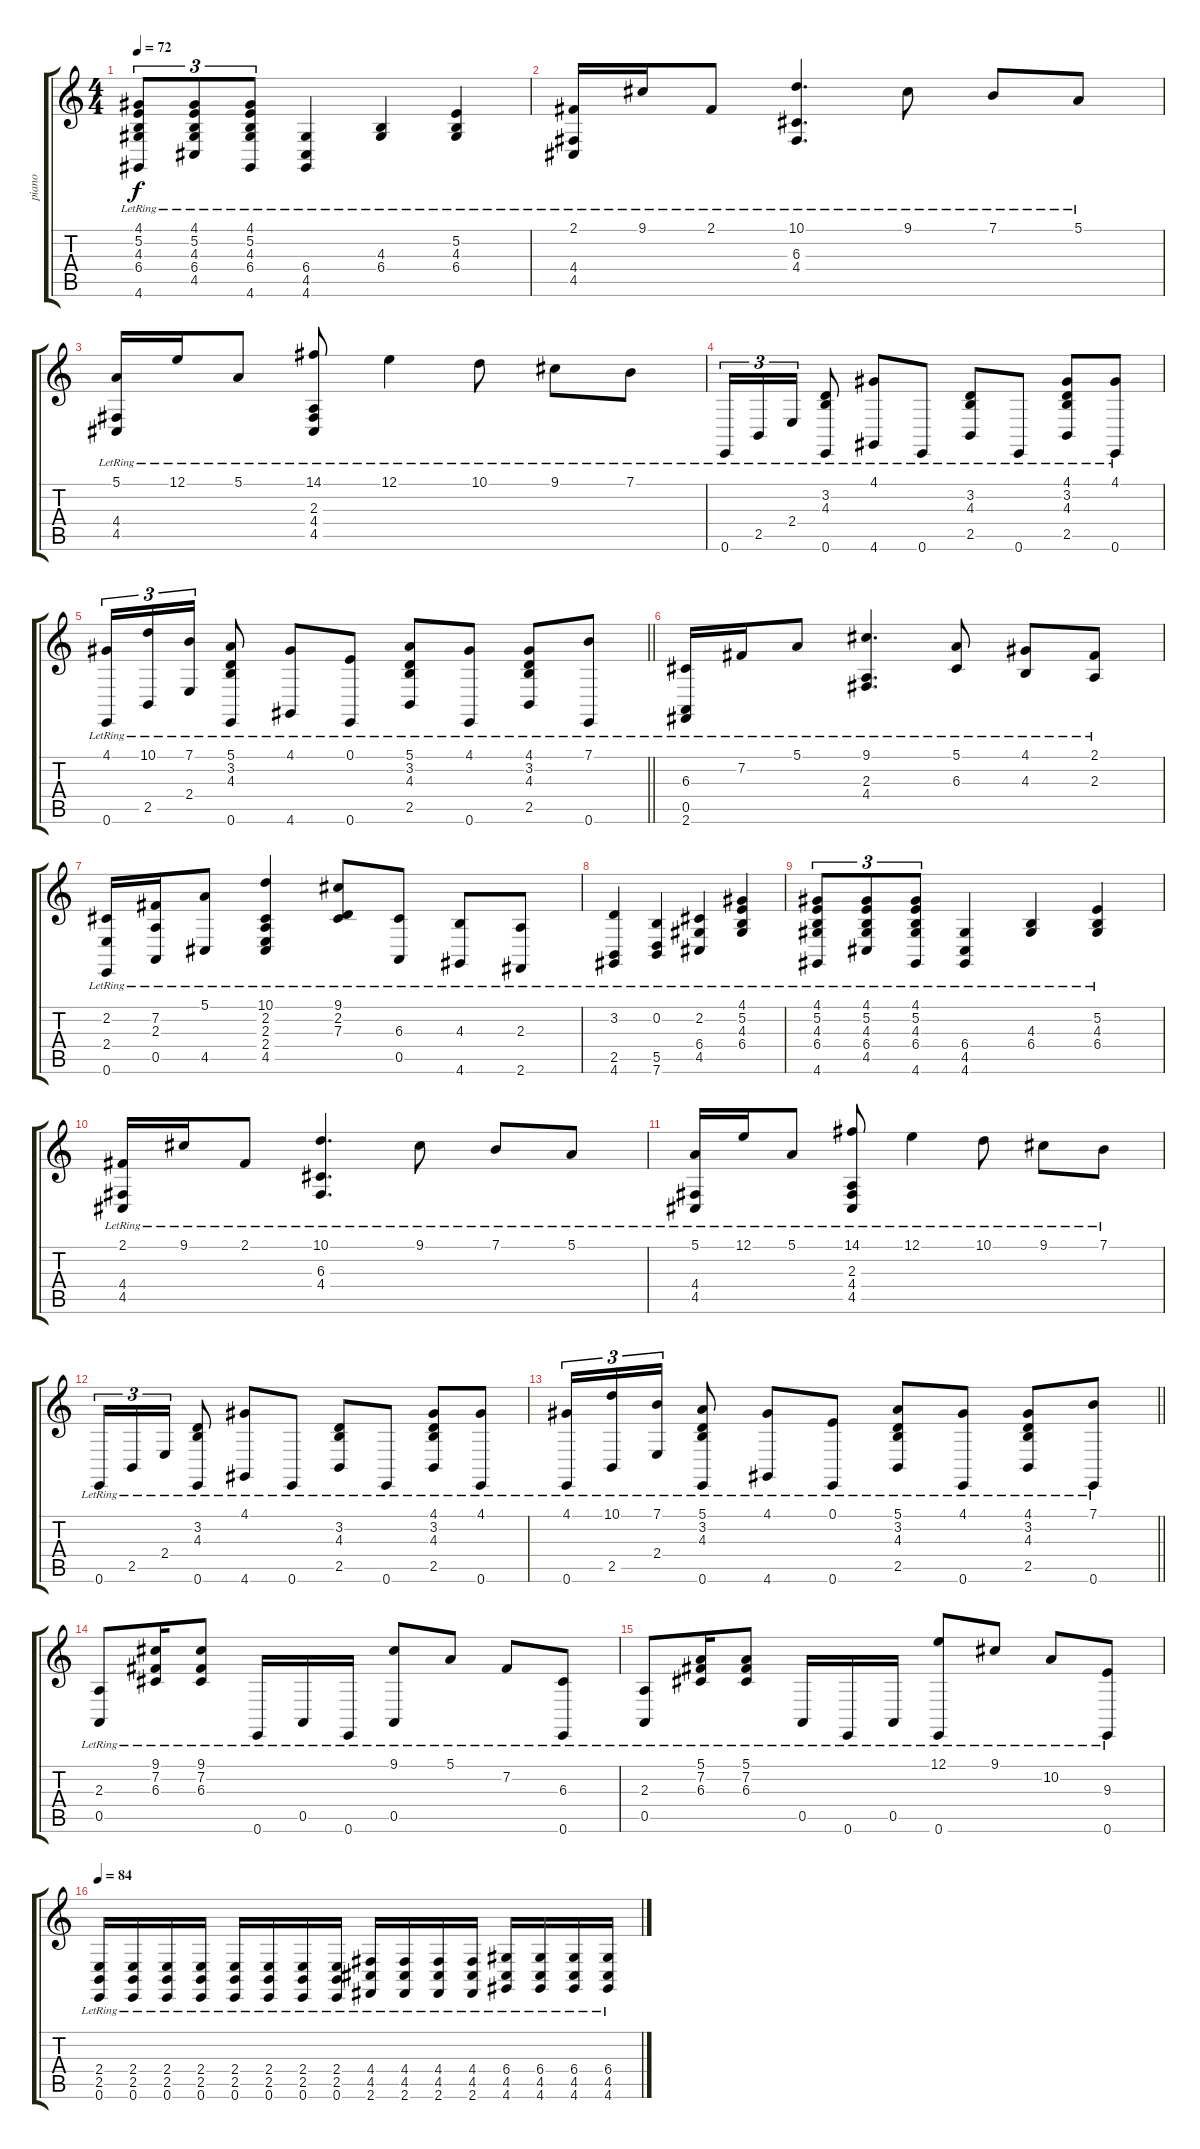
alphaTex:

\track ("piano" "piano") {instrument acousticgrandpiano}
\staff {score tabs}
\tuning (E4 B3 G3 D3 A2 E2) {hide}
\ts (4 4)
\tempo 72
\clef g2
\ks c
(4.1{lr} 5.2{lr} 4.3{lr} 6.4{lr} 4.6{lr}).8{tu (3 2) dy f} (4.1{lr} 5.2{lr} 4.3{lr} 6.4{lr} 4.5{lr}).8{tu (3 2)} (4.1{lr} 5.2{lr} 4.3{lr} 6.4{lr} 4.6{lr}).8{tu (3 2)} (6.4{lr} 4.5{lr} 4.6{lr}).4 (4.3{lr} 6.4{lr}).4 (5.2{lr} 4.3{lr} 6.4{lr}).4 |
(2.1{lr} 4.4{lr} 4.5{lr}).16 9.1{lr}.16 2.1{lr}.8 (10.1{lr} 6.3{lr} 4.4{lr}).4{d} 9.1{lr}.8 7.1{lr}.8 5.1{lr}.8 |
(5.1{lr} 4.4{lr} 4.5{lr}).16 12.1{lr}.16 5.1{lr}.8 (14.1{lr} 2.3{lr} 4.4{lr} 4.5{lr}).8 12.1{lr}.4 10.1{lr}.8 9.1{lr}.8 7.1{lr}.8 |
0.6{lr}.16{tu (3 2)} 2.5{lr}.16{tu (3 2)} 2.4{lr}.16{tu (3 2)} (3.2{lr} 4.3{lr} 0.6{lr}).8 (4.1{lr} 4.6{lr}).8 0.6{lr}.8 (3.2{lr} 4.3{lr} 2.5{lr}).8 0.6{lr}.8 (4.1{lr} 3.2{lr} 4.3{lr} 2.5{lr}).8 (4.1{lr} 0.6{lr}).8 |
\barLineRight lightlight
(4.1{lr} 0.6{lr}).16{tu (3 2)} (10.1{lr} 2.5{lr}).16{tu (3 2)} (7.1{lr} 2.4{lr}).16{tu (3 2)} (5.1{lr} 3.2{lr} 4.3{lr} 0.6{lr}).8 (4.1{lr} 4.6{lr}).8 (0.1{lr} 0.6{lr}).8 (5.1{lr} 3.2{lr} 4.3{lr} 2.5{lr}).8 (4.1{lr} 0.6{lr}).8 (4.1{lr} 3.2{lr} 4.3{lr} 2.5{lr}).8 (7.1{lr} 0.6{lr}).8 |
(6.3{lr} 0.5{lr} 2.6{lr}).16 7.2{lr}.16 5.1{lr}.8 (9.1{lr} 2.3{lr} 4.4{lr}).4{d} (5.1{lr} 6.3{lr}).8 (4.1{lr} 4.3{lr}).8 (2.1{lr} 2.3{lr}).8 |
(2.2{lr} 2.4{lr} 0.6{lr}).16 (7.2{lr} 2.3{lr} 0.5{lr}).16 (5.1{lr} 4.5{lr}).8 (10.1{lr} 2.2{lr} 2.3{lr} 2.4{lr} 4.5{lr}).4 (9.1{lr} 2.2{lr} 7.3{lr}).8 (6.3{lr} 0.5{lr}).8 (4.3{lr} 4.6{lr}).8 (2.3{lr} 2.6{lr}).8 |
(3.2{lr} 2.5{lr} 4.6{lr}).4 (0.2{lr} 5.5{lr} 7.6{lr}).4 (2.2{lr} 6.4{lr} 4.5{lr}).4 (4.1{lr} 5.2{lr} 4.3{lr} 6.4{lr}).4 |
(4.1{lr} 5.2{lr} 4.3{lr} 6.4{lr} 4.6{lr}).8{tu (3 2)} (4.1{lr} 5.2{lr} 4.3{lr} 6.4{lr} 4.5{lr}).8{tu (3 2)} (4.1{lr} 5.2{lr} 4.3{lr} 6.4{lr} 4.6{lr}).8{tu (3 2)} (6.4{lr} 4.5{lr} 4.6{lr}).4 (4.3{lr} 6.4{lr}).4 (5.2{lr} 4.3{lr} 6.4{lr}).4 |
(2.1{lr} 4.4{lr} 4.5{lr}).16 9.1{lr}.16 2.1{lr}.8 (10.1{lr} 6.3{lr} 4.4{lr}).4{d} 9.1{lr}.8 7.1{lr}.8 5.1{lr}.8 |
(5.1{lr} 4.4{lr} 4.5{lr}).16 12.1{lr}.16 5.1{lr}.8 (14.1{lr} 2.3{lr} 4.4{lr} 4.5{lr}).8 12.1{lr}.4 10.1{lr}.8 9.1{lr}.8 7.1{lr}.8 |
0.6{lr}.16{tu (3 2)} 2.5{lr}.16{tu (3 2)} 2.4{lr}.16{tu (3 2)} (3.2{lr} 4.3{lr} 0.6{lr}).8 (4.1{lr} 4.6{lr}).8 0.6{lr}.8 (3.2{lr} 4.3{lr} 2.5{lr}).8 0.6{lr}.8 (4.1{lr} 3.2{lr} 4.3{lr} 2.5{lr}).8 (4.1{lr} 0.6{lr}).8 |
\barLineRight lightlight
(4.1{lr} 0.6{lr}).16{tu (3 2)} (10.1{lr} 2.5{lr}).16{tu (3 2)} (7.1{lr} 2.4{lr}).16{tu (3 2)} (5.1{lr} 3.2{lr} 4.3{lr} 0.6{lr}).8 (4.1{lr} 4.6{lr}).8 (0.1{lr} 0.6{lr}).8 (5.1{lr} 3.2{lr} 4.3{lr} 2.5{lr}).8 (4.1{lr} 0.6{lr}).8 (4.1{lr} 3.2{lr} 4.3{lr} 2.5{lr}).8 (7.1{lr} 0.6{lr}).8 |
(2.3{lr} 0.5{lr}).8 (9.1{lr} 7.2{lr} 6.3{lr}).16 (9.1{lr} 7.2{lr} 6.3{lr}).8 0.6{lr}.16 0.5{lr}.16 0.6{lr}.16 (9.1{lr} 0.5{lr}).8 5.1{lr}.8 7.2{lr}.8 (6.3{lr} 0.6{lr}).8 |
(2.3{lr} 0.5{lr}).8 (5.1{lr} 7.2{lr} 6.3{lr}).16 (5.1{lr} 7.2{lr} 6.3{lr}).8 0.5{lr}.16 0.6{lr}.16 0.5{lr}.16 (12.1{lr} 0.6{lr}).8 9.1{lr}.8 10.2{lr}.8 (9.3{lr} 0.6{lr}).8 |
\tempo 84
(2.4{lr} 2.5{lr} 0.6{lr}).16 (2.4{lr} 2.5{lr} 0.6{lr}).16 (2.4{lr} 2.5{lr} 0.6{lr}).16 (2.4{lr} 2.5{lr} 0.6{lr}).16 (2.4{lr} 2.5{lr} 0.6{lr}).16 (2.4{lr} 2.5{lr} 0.6{lr}).16 (2.4{lr} 2.5{lr} 0.6{lr}).16 (2.4{lr} 2.5{lr} 0.6{lr}).16 (4.4{lr} 4.5{lr} 2.6{lr}).16 (4.4{lr} 4.5{lr} 2.6{lr}).16 (4.4{lr} 4.5{lr} 2.6{lr}).16 (4.4{lr} 4.5{lr} 2.6{lr}).16 (6.4{lr} 4.5{lr} 4.6{lr}).16 (6.4{lr} 4.5{lr} 4.6{lr}).16 (6.4{lr} 4.5{lr} 4.6{lr}).16 (6.4{lr} 4.5{lr} 4.6{lr}).16
